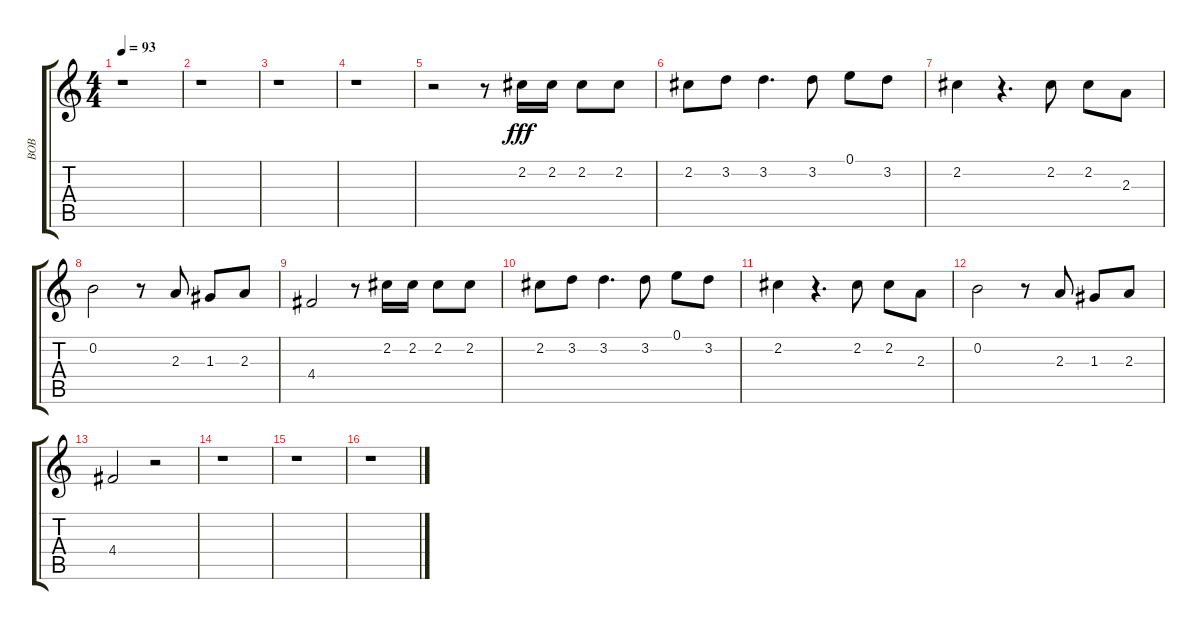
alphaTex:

\track ("BOB" "BOB") {instrument overdrivenguitar}
\staff {score tabs}
\tuning (E4 B3 G3 D3 A2 E2) {hide}
\ts (4 4)
\tempo 93
\clef g2
\ks c
r.1{dy fff} |
r.1 |
r.1 |
r.1 |
r.2 r.8 2.2.16 2.2.16 2.2.8 2.2.8 |
2.2.8 3.2.8 3.2.4{d} 3.2.8 0.1.8 3.2.8 |
2.2.4 r.4{d} 2.2.8 2.2.8 2.3.8 |
0.2.2 r.8 2.3.8 1.3.8 2.3.8 |
4.4.2 r.8 2.2.16 2.2.16 2.2.8 2.2.8 |
2.2.8 3.2.8 3.2.4{d} 3.2.8 0.1.8 3.2.8 |
2.2.4 r.4{d} 2.2.8 2.2.8 2.3.8 |
0.2.2 r.8 2.3.8 1.3.8 2.3.8 |
4.4.2 r.2 |
r.1 |
r.1 |
r.1
